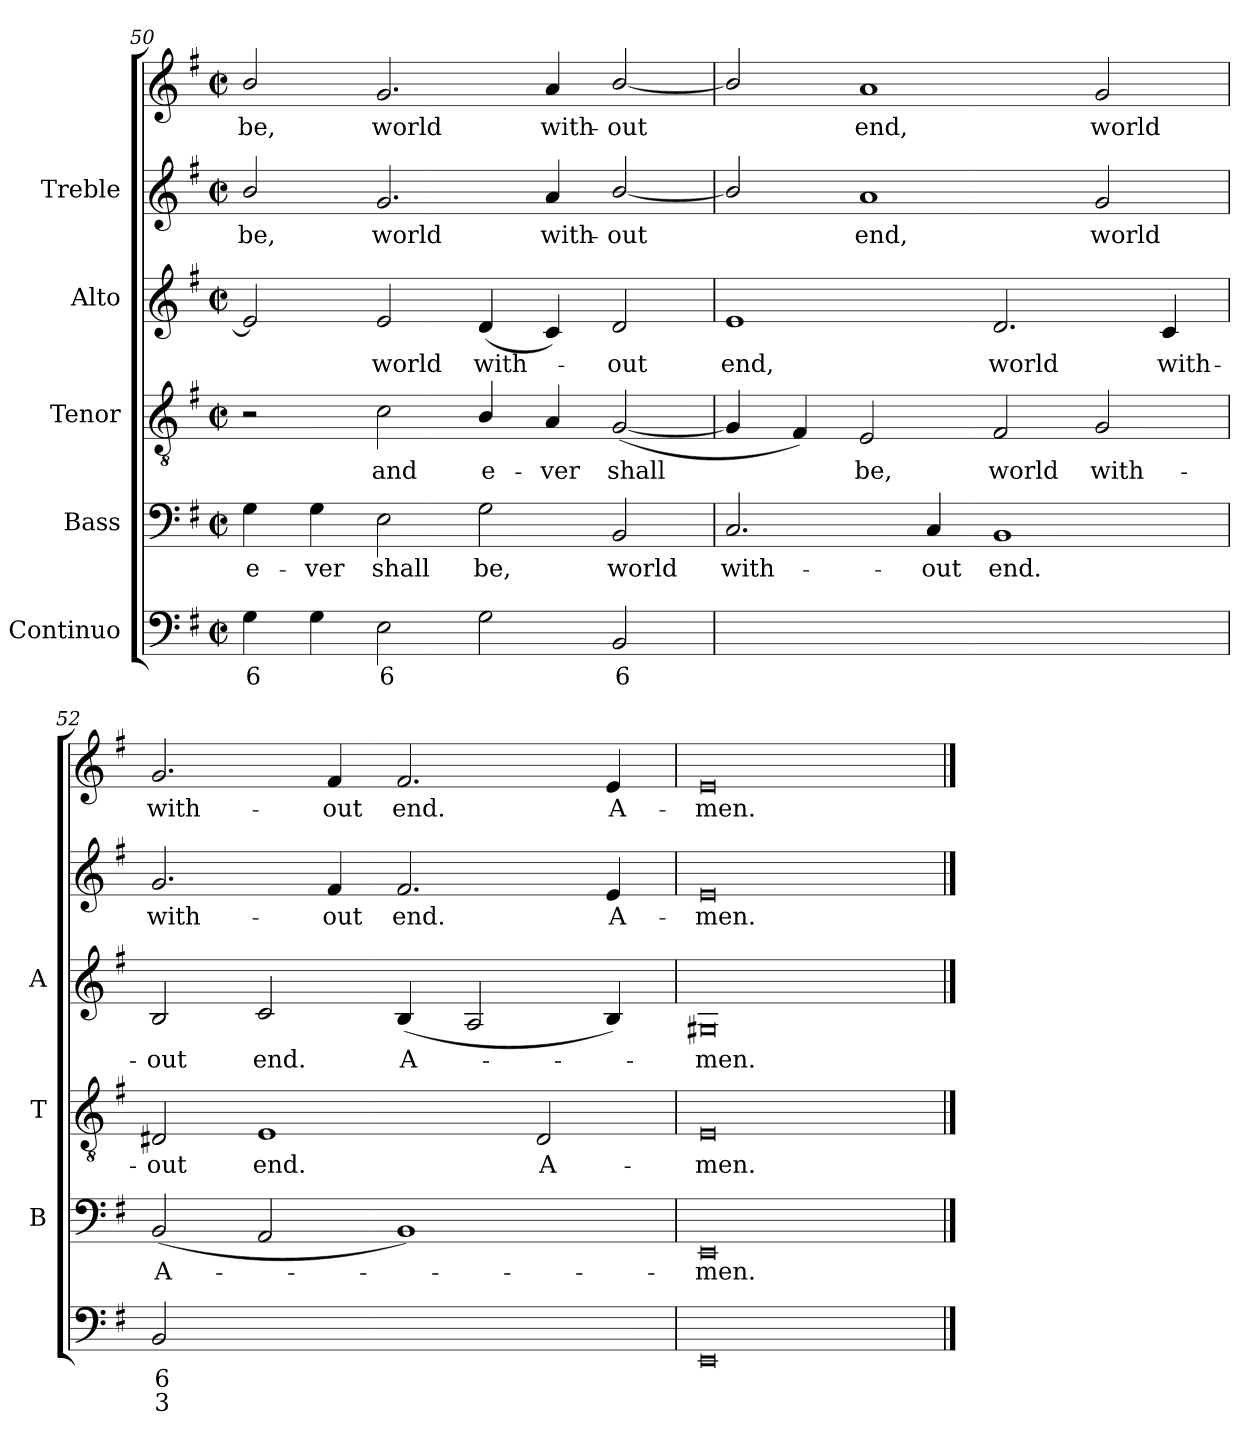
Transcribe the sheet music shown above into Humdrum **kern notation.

**kern	**text	**text	**kern	**text	**kern	**text	**kern	**text	**kern	**text	**kern	**text
*part5	*part5	*part5	*part4	*part4	*part3	*part3	*part2	*part2	*part1	*part1	*part1	*part1
*staff6	*staff6	*staff6	*staff5	*staff5	*staff4	*staff4	*staff3	*staff3	*staff2	*staff2	*staff1	*staff1
*I"Continuo	*	*	*I"Bass	*	*I"Tenor	*	*I"Alto	*	*I"Treble	*	*	*
*	*	*	*I'B	*	*I'T	*	*I'A	*	*	*	*	*
!!LO:LB:g=z
*clefF4	*	*	*clefF4	*	*clefGv2	*	*clefG2	*	*clefG2	*	*clefG2	*
*k[f#]	*	*	*k[f#]	*	*k[f#]	*	*k[f#]	*	*k[f#]	*	*k[f#]	*
*G:	*	*	*G:	*	*G:	*	*G:	*	*G:	*	*G:	*
*M4/2	*	*	*M4/2	*	*M4/2	*	*M4/2	*	*M4/2	*	*M4/2	*
*met(c|)	*	*	*met(c|)	*	*met(c|)	*	*met(c|)	*	*met(c|)	*	*met(c|)	*
=50	=50	=50	=50	=50	=50	=50	=50	=50	=50	=50	=50	=50
!	!LO:LY:b	!	!	!LO:LY:b	!	!	!	!	!	!LO:LY:b	!	!LO:LY:b
4G	6	.	4G	e-	2r	.	2e]	.	2b/	be,	2b/	be,
!	!	!	!	!LO:LY:b	!	!	!	!	!	!	!	!
4G	.	.	4G	-ver	.	.	.	.	.	.	.	.
!	!LO:LY:b	!	!	!LO:LY:b	!	!LO:LY:b	!	!LO:LY:b	!	!LO:LY:b	!	!LO:LY:b
2E	6	.	2E	shall	2c	and	2e	world	2.g	world	2.g	world
!	!	!	!	!LO:LY:b	!	!LO:LY:b	!	!LO:LY:b	!	!	!	!
2G	.	.	2G	be,	4B/	e-	(<4d	with-	.	.	.	.
!	!	!	!	!	!	!LO:LY:b	!	!	!	!LO:LY:b	!	!LO:LY:b
.	.	.	.	.	4A	-ver	4c)	.	4a	with-	4a	with-
!	!LO:LY:b	!	!	!LO:LY:b	!	!LO:LY:b	!	!LO:LY:b	!	!LO:LY:b	!	!LO:LY:b
2BB	6	.	2BB	world	(<[2G	shall	2d	out	[2b/	-out	[2b/	-out
=51	=51	=51	=51	=51	=51	=51	=51	=51	=51	=51	=51	=51
!	!LO:LY:b	!	!	!LO:LY:b	!	!	!	!LO:LY:b	!	!	!	!
[2Cyy	7	.	2.C	with-	4G]	.	1e	end,	2b/]	.	2b/]	.
.	.	.	.	.	4F#)	.	.	.	.	.	.	.
!	!LO:LY:b	!	!	!	!	!LO:LY:b	!	!	!	!LO:LY:b	!	!LO:LY:b
2Cyy]	6	.	.	.	2E	be,	.	.	1a	end,	1a	end,
!	!	!	!	!LO:LY:b	!	!	!	!	!	!	!	!
.	.	.	4C	-out	.	.	.	.	.	.	.	.
!	!LO:LY:b	!	!	!LO:LY:b	!	!LO:LY:b	!	!LO:LY:b	!	!	!	!
[2BByy	7	.	1BB	end.	2F#	world	2.d	world	.	.	.	.
!	!LO:LY:b	!	!	!	!	!LO:LY:b	!	!	!	!LO:LY:b	!	!LO:LY:b
2BByy]	6	.	.	.	2G	with-	.	.	2g	world	2g	world
!	!	!	!	!	!	!	!	!LO:LY:b	!	!	!	!
.	.	.	.	.	.	.	4c	with-	.	.	.	.
=52	=52	=52	=52	=52	=52	=52	=52	=52	=52	=52	=52	=52
!	!LO:LY:b	!LO:LY:b	!	!LO:LY:b	!	!LO:LY:b	!	!LO:LY:b	!	!LO:LY:b	!	!LO:LY:b
2BB	6	3	(<2BB	A-	2D#X	-out	2B	-out	2.g	with-	2.g	with-
!	!LO:LY:b	!	!	!	!	!LO:LY:b	!	!LO:LY:b	!	!	!	!
[4AAyy	7	.	2AA	.	1E	end.	2c	end.	.	.	.	.
!	!LO:LY:b	!	!	!	!	!	!	!	!	!LO:LY:b	!	!LO:LY:b
4AAyy]	6	.	.	.	.	.	.	.	4f#	-out	4f#	-out
!	!LO:LY:b	!	!	!	!	!	!	!LO:LY:b	!	!LO:LY:b	!	!LO:LY:b
[2BByy	4	.	1BB)	.	.	.	(<4B	A-	2.f#	end.	2.f#	end.
.	.	.	.	.	.	.	2A	.	.	.	.	.
!	!LO:LY:b	!	!	!	!	!LO:LY:b	!	!	!	!	!	!
2BByy]	3	.	.	.	2D#	A-	.	.	.	.	.	.
!	!	!	!	!	!	!	!	!	!	!LO:LY:b	!	!LO:LY:b
.	.	.	.	.	.	.	4B)	.	4e	A-	4e	A-
=53	=53	=53	=53	=53	=53	=53	=53	=53	=53	=53	=53	=53
!	!	!	!	!LO:LY:b	!	!LO:LY:b	!	!LO:LY:b	!	!LO:LY:b	!	!LO:LY:b
0EE	.	.	0EE	men.	0E	-men.	0G#X	men.	0e	-men.	0e	-men.
==	==	==	==	==	==	==	==	==	==	==	==	==
*-	*-	*-	*-	*-	*-	*-	*-	*-	*-	*-	*-	*-
